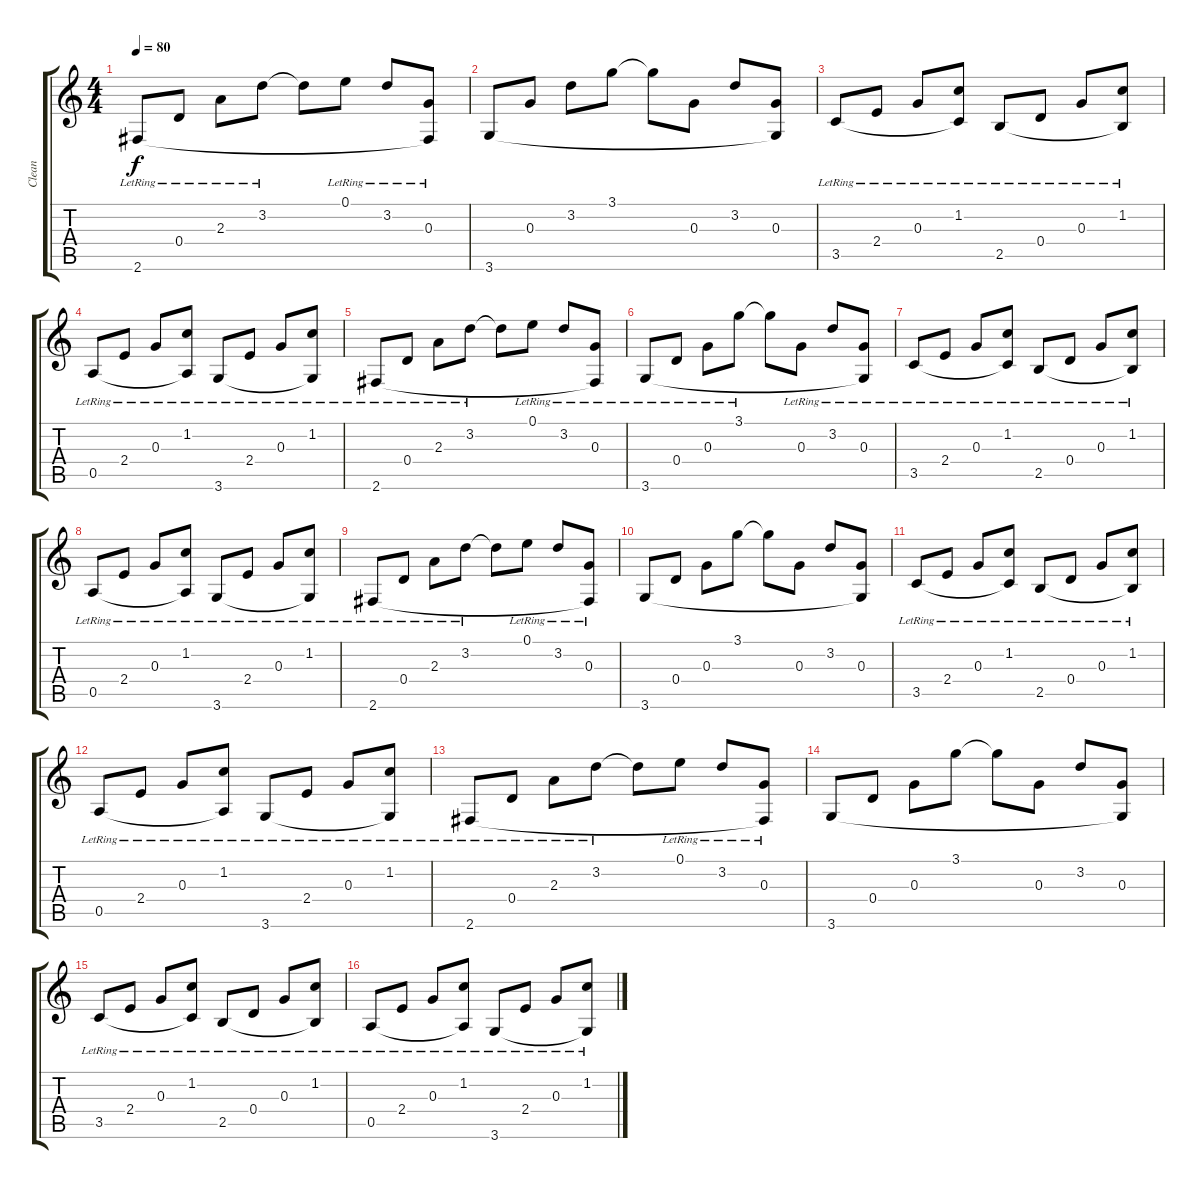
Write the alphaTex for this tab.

\track ("Clean" "Clean") {instrument electricguitarclean}
\staff {score tabs}
\tuning (E4 B3 G3 D3 A2 E2) {hide}
\ts (4 4)
\tempo 80
\clef g2
\ks c
2.6{lr}.8{dy f} 0.4{lr}.8 2.3{lr}.8 3.2{lr}.8 3.2{t}.8 0.1{lr}.8 3.2{lr}.8 (0.3{lr} 2.6{t}).8 |
3.6.8 0.3.8 3.2.8 3.1.8 3.1{t}.8 0.3.8 3.2.8 (0.3 3.6{t}).8 |
3.5{lr}.8 2.4{lr}.8 0.3{lr}.8 (1.2{lr} 3.5{t}).8 2.5{lr}.8 0.4{lr}.8 0.3{lr}.8 (1.2{lr} 2.5{t}).8 |
0.5{lr}.8 2.4{lr}.8 0.3{lr}.8 (1.2{lr} 0.5{t}).8 3.6{lr}.8 2.4{lr}.8 0.3{lr}.8 (1.2{lr} 3.6{t}).8 |
2.6{lr}.8 0.4{lr}.8 2.3{lr}.8 3.2{lr}.8 3.2{t}.8 0.1{lr}.8 3.2{lr}.8 (0.3{lr} 2.6{t}).8 |
3.6{lr}.8 0.4{lr}.8 0.3{lr}.8 3.1{lr}.8 3.1{t}.8 0.3{lr}.8 3.2{lr}.8 (0.3{lr} 3.6{t}).8 |
3.5{lr}.8 2.4{lr}.8 0.3{lr}.8 (1.2{lr} 3.5{t}).8 2.5{lr}.8 0.4{lr}.8 0.3{lr}.8 (1.2{lr} 2.5{t}).8 |
0.5{lr}.8 2.4{lr}.8 0.3{lr}.8 (1.2{lr} 0.5{t}).8 3.6{lr}.8 2.4{lr}.8 0.3{lr}.8 (1.2{lr} 3.6{t}).8 |
2.6{lr}.8 0.4{lr}.8 2.3{lr}.8 3.2{lr}.8 3.2{t}.8 0.1{lr}.8 3.2{lr}.8 (0.3{lr} 2.6{t}).8 |
3.6.8 0.4.8 0.3.8 3.1.8 3.1{t}.8 0.3.8 3.2.8 (0.3 3.6{t}).8 |
3.5{lr}.8 2.4{lr}.8 0.3{lr}.8 (1.2{lr} 3.5{t}).8 2.5{lr}.8 0.4{lr}.8 0.3{lr}.8 (1.2{lr} 2.5{t}).8 |
0.5{lr}.8 2.4{lr}.8 0.3{lr}.8 (1.2{lr} 0.5{t}).8 3.6{lr}.8 2.4{lr}.8 0.3{lr}.8 (1.2{lr} 3.6{t}).8 |
2.6{lr}.8 0.4{lr}.8 2.3{lr}.8 3.2{lr}.8 3.2{t}.8 0.1{lr}.8 3.2{lr}.8 (0.3{lr} 2.6{t}).8 |
3.6.8 0.4.8 0.3.8 3.1.8 3.1{t}.8 0.3.8 3.2.8 (0.3 3.6{t}).8 |
3.5{lr}.8 2.4{lr}.8 0.3{lr}.8 (1.2{lr} 3.5{t}).8 2.5{lr}.8 0.4{lr}.8 0.3{lr}.8 (1.2{lr} 2.5{t}).8 |
0.5{lr}.8 2.4{lr}.8 0.3{lr}.8 (1.2{lr} 0.5{t}).8 3.6{lr}.8 2.4{lr}.8 0.3{lr}.8 (1.2{lr} 3.6{t}).8
